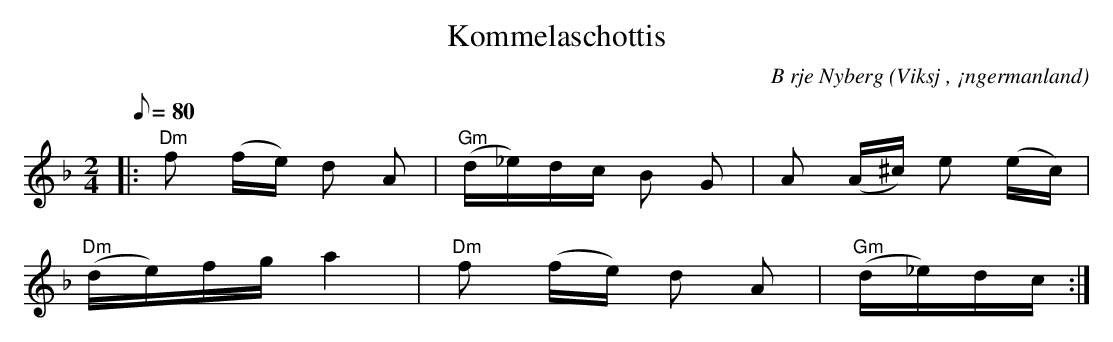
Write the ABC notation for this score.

X:1
T:Kommelaschottis
C:B rje Nyberg
O:Viksj , ¡ngermanland
M:2/4
L:1/8
Q:80
K:Dm
|: "Dm"f (f/2e/2) d A | "Gm"(d/2_e/2)d/2c/2 B G | A (A/2^c/2) e (e/2c/2) |
 "Dm"(d/2e/2)f/2g/2 a2 | "Dm"f (f/2e/2) d A | "Gm" (d/2_e/2)d/2c/2:|
